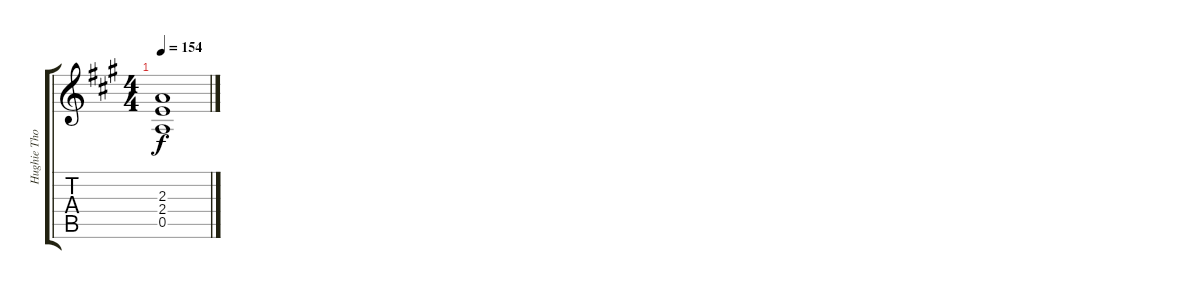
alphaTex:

\track ("Hughie Thomasson Guitar" "Hughie Tho") {instrument acousticguitarsteel}
\staff {score tabs}
\tuning (E4 B3 G3 D3 A2 E2) {hide}
\ts (4 4)
\tempo 154
\clef g2
\ks f#minor
(2.3 2.4 0.5).1{dy f}
